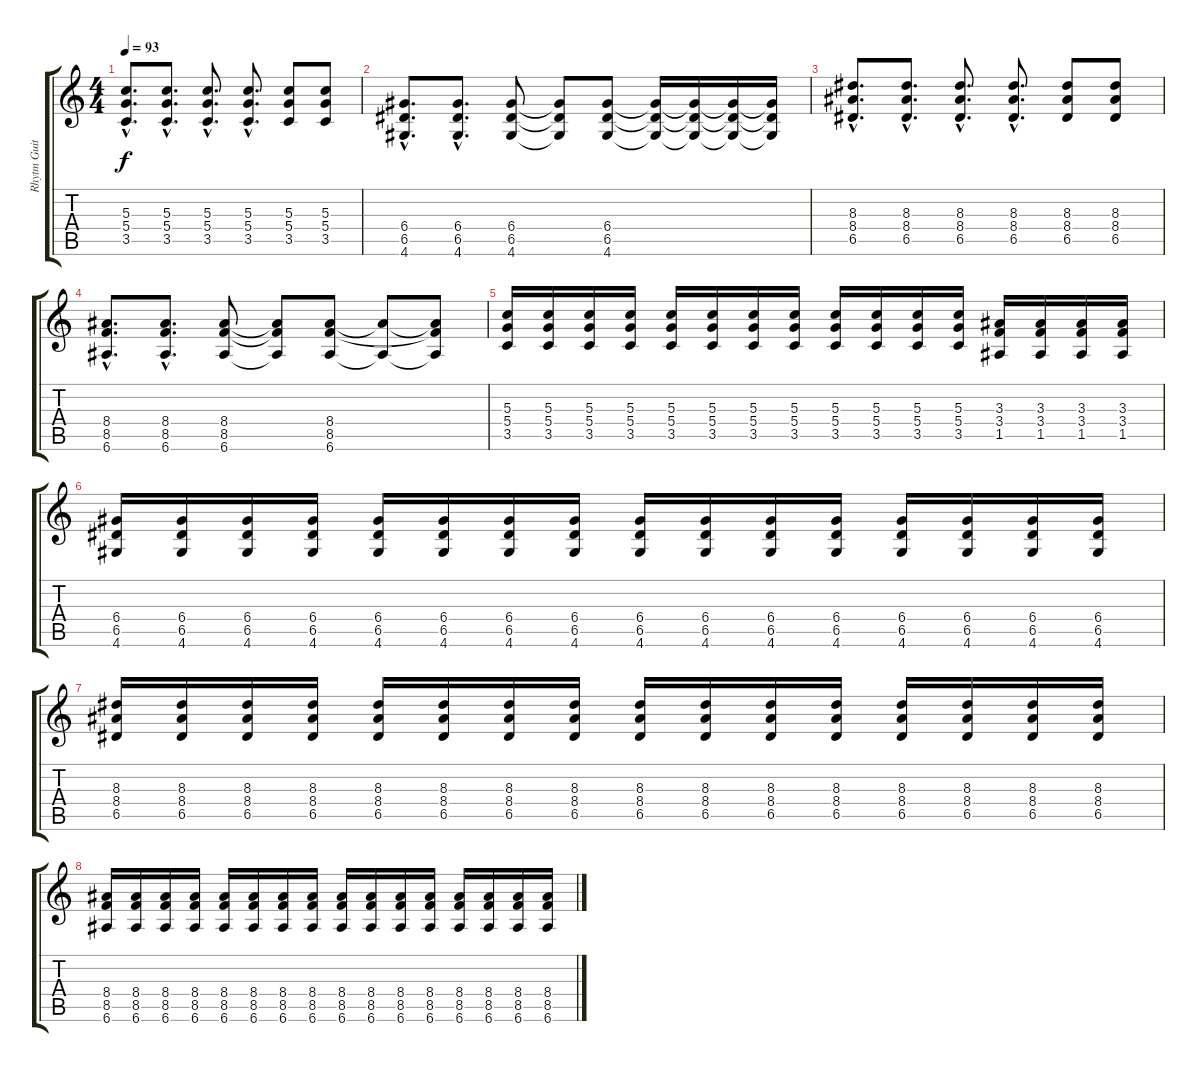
\track ("Rhytm Guitar" "Rhytm Guit") {instrument distortionguitar}
\staff {score tabs}
\tuning (E4 B3 G3 D3 A2 E2) {hide}
\ts (4 4)
\tempo 93
\clef g2
\ks c
(5.3{hac} 5.4{hac} 3.5{hac}).8{d dy f} (5.3{hac} 5.4{hac} 3.5{hac}).8{d} (5.3{hac} 5.4{hac} 3.5{hac}).8{d} (5.3{hac} 5.4{hac} 3.5{hac}).8{d} (5.3 5.4 3.5).8 (5.3 5.4 3.5).8 |
(6.4{hac} 6.5{hac} 4.6{hac}).8{d} (6.4{hac} 6.5{hac} 4.6{hac}).8{d} (6.4 6.5 4.6).8 (6.4{t} 6.5{t} 4.6{t}).8 (6.4 6.5 4.6).8 (6.4{t} 6.5{t} 4.6{t}).16 (6.4{t} 6.5{t} 4.6{t}).16 (6.4{t} 6.5{t} 4.6{t}).16 (6.4{t} 6.5{t} 4.6{t}).16 |
(8.3{hac} 8.4{hac} 6.5{hac}).8{d} (8.3{hac} 8.4{hac} 6.5{hac}).8{d} (8.3{hac} 8.4{hac} 6.5{hac}).8{d} (8.3{hac} 8.4{hac} 6.5{hac}).8{d} (8.3 8.4 6.5).8 (8.3 8.4 6.5).8 |
(8.4{hac} 8.5{hac} 6.6{hac}).8{d} (8.4{hac} 8.5{hac} 6.6{hac}).8{d} (8.4 8.5 6.6).8 (8.4{t} 8.5{t} 6.6{t}).8 (8.4 8.5 6.6).8 (8.4{t} 6.6{t}).8 (8.4{t} 8.5{t} 6.6{t}).8 |
(5.3 5.4 3.5).16 (5.3 5.4 3.5).16 (5.3 5.4 3.5).16 (5.3 5.4 3.5).16 (5.3 5.4 3.5).16 (5.3 5.4 3.5).16 (5.3 5.4 3.5).16 (5.3 5.4 3.5).16 (5.3 5.4 3.5).16 (5.3 5.4 3.5).16 (5.3 5.4 3.5).16 (5.3 5.4 3.5).16 (3.3 3.4 1.5).16 (3.3 3.4 1.5).16 (3.3 3.4 1.5).16 (3.3 3.4 1.5).16 |
(6.4 6.5 4.6).16 (6.4 6.5 4.6).16 (6.4 6.5 4.6).16 (6.4 6.5 4.6).16 (6.4 6.5 4.6).16 (6.4 6.5 4.6).16 (6.4 6.5 4.6).16 (6.4 6.5 4.6).16 (6.4 6.5 4.6).16 (6.4 6.5 4.6).16 (6.4 6.5 4.6).16 (6.4 6.5 4.6).16 (6.4 6.5 4.6).16 (6.4 6.5 4.6).16 (6.4 6.5 4.6).16 (6.4 6.5 4.6).16 |
(8.3 8.4 6.5).16 (8.3 8.4 6.5).16 (8.3 8.4 6.5).16 (8.3 8.4 6.5).16 (8.3 8.4 6.5).16 (8.3 8.4 6.5).16 (8.3 8.4 6.5).16 (8.3 8.4 6.5).16 (8.3 8.4 6.5).16 (8.3 8.4 6.5).16 (8.3 8.4 6.5).16 (8.3 8.4 6.5).16 (8.3 8.4 6.5).16 (8.3 8.4 6.5).16 (8.3 8.4 6.5).16 (8.3 8.4 6.5).16 |
(8.4 8.5 6.6).16 (8.4 8.5 6.6).16 (8.4 8.5 6.6).16 (8.4 8.5 6.6).16 (8.4 8.5 6.6).16 (8.4 8.5 6.6).16 (8.4 8.5 6.6).16 (8.4 8.5 6.6).16 (8.4 8.5 6.6).16 (8.4 8.5 6.6).16 (8.4 8.5 6.6).16 (8.4 8.5 6.6).16 (8.4 8.5 6.6).16 (8.4 8.5 6.6).16 (8.4 8.5 6.6).16 (8.4 8.5 6.6).16
